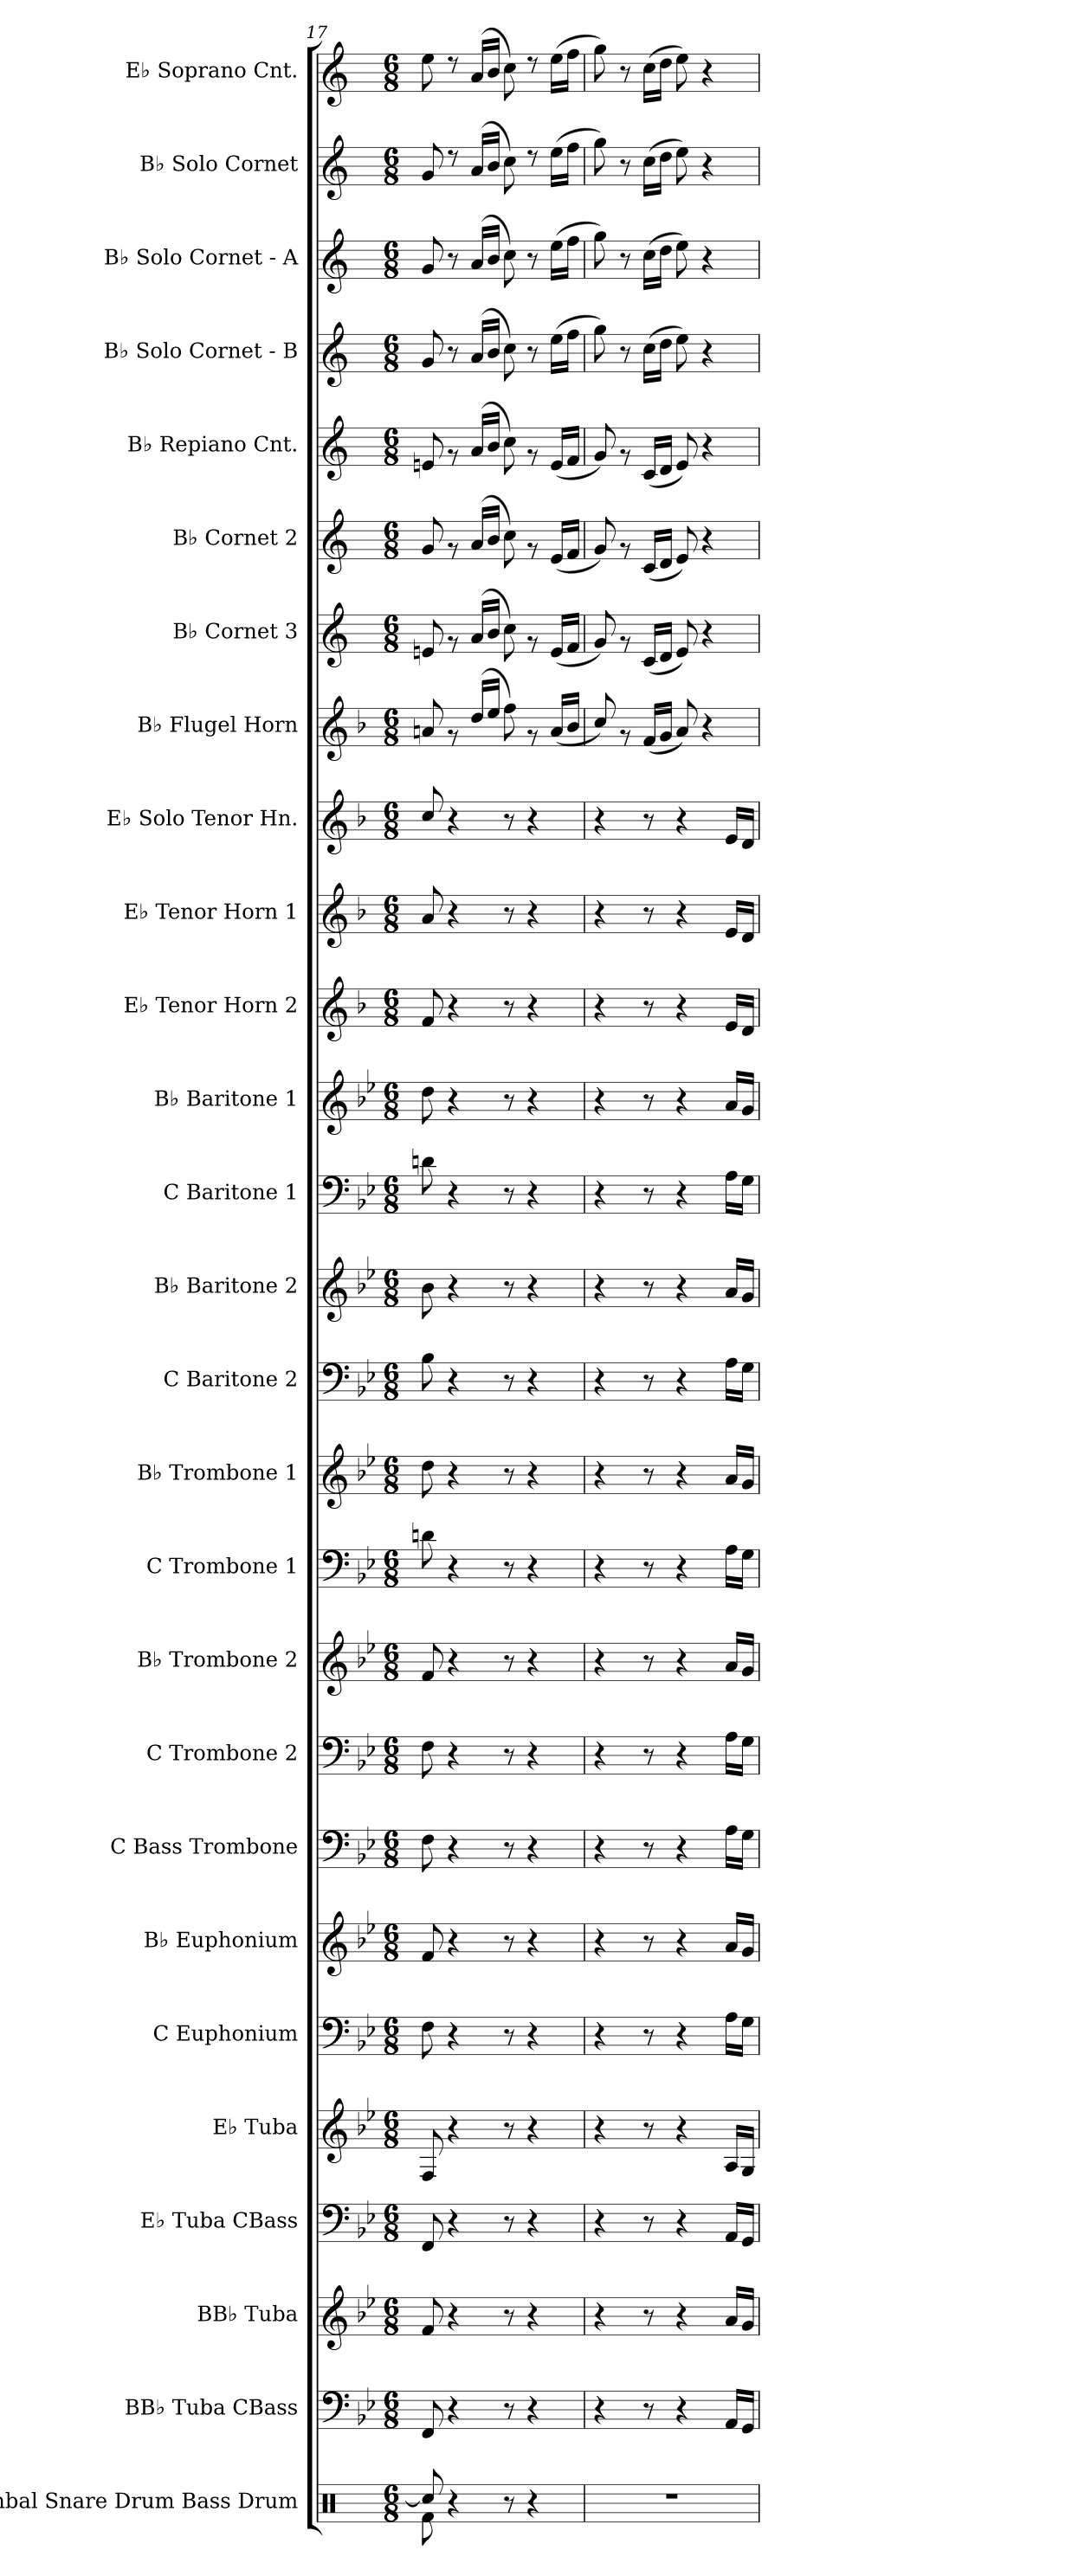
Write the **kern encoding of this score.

**kern	**kern	**kern	**kern	**kern	**kern	**kern	**kern	**kern	**kern	**kern	**kern	**kern	**kern	**kern	**kern	**kern	**kern	**kern	**kern	**kern	**kern	**kern	**kern	**kern	**kern	**kern
*part27	*part26	*part25	*part24	*part23	*part22	*part21	*part20	*part19	*part18	*part17	*part16	*part15	*part14	*part13	*part12	*part11	*part10	*part9	*part8	*part7	*part6	*part5	*part4	*part3	*part2	*part1
*staff27	*staff26	*staff25	*staff24	*staff23	*staff22	*staff21	*staff20	*staff19	*staff18	*staff17	*staff16	*staff15	*staff14	*staff13	*staff12	*staff11	*staff10	*staff9	*staff8	*staff7	*staff6	*staff5	*staff4	*staff3	*staff2	*staff1
*I"Cymbal Snare Drum Bass Drum	*I"BB♭ Tuba CBass	*I"BB♭ Tuba	*I"E♭ Tuba CBass	*I"E♭ Tuba	*I"C Euphonium	*I"B♭ Euphonium	*I"C Bass Trombone	*I"C Trombone 2	*I"B♭ Trombone 2	*I"C Trombone 1	*I"B♭ Trombone 1	*I"C Baritone 2	*I"B♭ Baritone 2	*I"C Baritone 1	*I"B♭ Baritone 1	*I"E♭ Tenor Horn 2	*I"E♭ Tenor Horn 1	*I"E♭ Solo Tenor Hn.	*I"B♭ Flugel Horn	*I"B♭ Cornet 3	*I"B♭ Cornet 2	*I"B♭ Repiano Cnt.	*I"B♭ Solo Cornet - B	*I"B♭ Solo Cornet - A	*I"B♭ Solo Cornet	*I"E♭ Soprano Cnt.
*I'Cym. S.D. B.D.	*	*I'BB♭ Tba.	*	*I'E♭ Tba.	*I'C Euph.	*I'B♭ Euph.	*I'C Bs. Tbn.	*I'C Tbn. 2	*I'B♭ Tbn. 2	*I'C Tbn. 1	*I'B♭ Tbn. 1	*I'C Bar. 2	*I'B♭ Bar. 2	*I'C Bar. 1	*I'B♭ Bar. 1	*I'E♭ Hn. 2	*I'E♭ Hn. 1	*I'E♭ Solo Hn.	*I'B♭ Flg. Hn.	*I'B♭ Cnt. 3	*I'B♭ Cnt. 2	*I'B♭ Rep. Cnt.	*I'B♭ Solo Cnt. - B	*I'B♭ Solo Cnt. - A	*I'B♭ Solo Cnt.	*I'E♭ Sop. Cnt.
*clefX	*clefF4	*clefG2	*clefF4	*clefG2	*clefF4	*clefG2	*clefF4	*clefF4	*clefG2	*clefF4	*clefG2	*clefF4	*clefG2	*clefF4	*clefG2	*clefG2	*clefG2	*clefG2	*clefG2	*clefG2	*clefG2	*clefG2	*clefG2	*clefG2	*clefG2	*clefG2
*	*	*ITrd14c24	*	*ITrd7c12	*	*ITrd7c12	*	*	*ITrd7c12	*	*ITrd7c12	*	*ITrd7c12	*	*ITrd7c12	*ITrd4c7	*ITrd4c7	*ITrd4c7	*ITrd4c7	*ITrd1c2	*ITrd1c2	*ITrd1c2	*ITrd1c2	*ITrd1c2	*ITrd1c2	*ITrd1c2
*k[]	*k[b-e-]	*k[b-e-]	*k[b-e-]	*k[b-e-]	*k[b-e-]	*k[b-e-]	*k[b-e-]	*k[b-e-]	*k[b-e-]	*k[b-e-]	*k[b-e-]	*k[b-e-]	*k[b-e-]	*k[b-e-]	*k[b-e-]	*k[b-e-]	*k[b-e-]	*k[b-e-]	*k[b-e-]	*k[b-e-]	*k[b-e-]	*k[b-e-]	*k[b-e-]	*k[b-e-]	*k[b-e-]	*k[b-e-]
*M6/8	*M6/8	*M6/8	*M6/8	*M6/8	*M6/8	*M6/8	*M6/8	*M6/8	*M6/8	*M6/8	*M6/8	*M6/8	*M6/8	*M6/8	*M6/8	*M6/8	*M6/8	*M6/8	*M6/8	*M6/8	*M6/8	*M6/8	*M6/8	*M6/8	*M6/8	*M6/8
=17	=17	=17	=17	=17	=17	=17	=17	=17	=17	=17	=17	=17	=17	=17	=17	=17	=17	=17	=17	=17	=17	=17	=17	=17	=17	=17
*^	*	*	*	*	*	*	*	*	*	*	*	*	*	*	*	*	*	*	*	*	*	*	*	*	*	*
8Rcc/]	8Rf\	8FF/	8FF/	8FF/	8FF/	8F\	8F/	8F\	8F\	8F/	8dn\	8d\	8B-\	8B-\	8dn\	8d\	8B-/	8d/	8f/	8dn/	8dn/	8f/	8dn/	8f/	8f/	8f/	8dd\
4r	2ryy	4r	4r	4r	4r	4r	4r	4r	4r	4r	4r	4r	4r	4r	4r	4r	4r	4r	4r	8rg	8rg	8rg	8rg	8r	8r	8rdd	8rdd
.	.	.	.	.	.	.	.	.	.	.	.	.	.	.	.	.	.	.	.	(<16g/LL	(<16g/LL	(<16g/LL	(<16g/LL	(<16g/LL	(<16g/LL	(<16g/LL	(<16g/LL
.	.	.	.	.	.	.	.	.	.	.	.	.	.	.	.	.	.	.	.	16a/JJ	16a/JJ	16a/JJ	16a/JJ	16a/JJ	16a/JJ	16a/JJ	16a/JJ
8r	.	8r	8r	8r	8r	8r	8r	8r	8r	8r	8r	8r	8r	8r	8r	8r	8r	8r	8r	8b-\)	8b-\)	8b-\)	8b-\)	8b-\)	8b-\)	8b-\)	8b-\)
4r	.	4r	4r	4r	4r	4r	4r	4r	4r	4r	4r	4r	4r	4r	4r	4r	4r	4r	4r	8rg	8rg	8rg	8rg	8r	8r	8rdd	8rdd
.	8ryy	.	.	.	.	.	.	.	.	.	.	.	.	.	.	.	.	.	.	(<16d/LL	(<16d/LL	(<16d/LL	(<16d/LL	(>16dd\LL	(>16dd\LL	(>16dd\LL	(>16dd\LL
.	.	.	.	.	.	.	.	.	.	.	.	.	.	.	.	.	.	.	.	16e-/JJ	16e-/JJ	16e-/JJ	16e-/JJ	16ee-\JJ	16ee-\JJ	16ee-\JJ	16ee-\JJ
*v	*v	*	*	*	*	*	*	*	*	*	*	*	*	*	*	*	*	*	*	*	*	*	*	*	*	*	*
=18	=18	=18	=18	=18	=18	=18	=18	=18	=18	=18	=18	=18	=18	=18	=18	=18	=18	=18	=18	=18	=18	=18	=18	=18	=18	=18
2.r	4r	4r	4r	4r	4r	4r	4r	4r	4r	4r	4r	4r	4r	4r	4r	4r	4r	4r	8f/)	8f/)	8f/)	8f/)	8ff\)	8ff\)	8ff\)	8ff\)
.	.	.	.	.	.	.	.	.	.	.	.	.	.	.	.	.	.	.	8rg	8rg	8rg	8rg	8r	8r	8r	8r
.	8r	8r	8r	8r	8r	8r	8r	8r	8r	8r	8r	8r	8r	8r	8r	8r	8r	8r	(<16B-/LL	(<16B-/LL	(<16B-/LL	(<16B-/LL	(>16b-\LL	(>16b-\LL	(>16b-\LL	(<16b-\LL
.	.	.	.	.	.	.	.	.	.	.	.	.	.	.	.	.	.	.	16c/JJ	16c/JJ	16c/JJ	16c/JJ	16cc\JJ	16cc\JJ	16cc\JJ	16cc\JJ
.	4r	4r	4r	4r	4r	4r	4r	4r	4r	4r	4r	4r	4r	4r	4r	4r	4r	4r	8d/)	8d/)	8d/)	8d/)	8dd\)	8dd\)	8dd\)	8dd\)
.	.	.	.	.	.	.	.	.	.	.	.	.	.	.	.	.	.	.	4r	4r	4r	4r	4r	4r	4r	4r
.	16AA/LL	16AA/LL	16AA/LL	16AA/LL	16A\LL	16A/LL	16A\LL	16A\LL	16A/LL	16A\LL	16A/LL	16A\LL	16A/LL	16A\LL	16A/LL	16A/LL	16A/LL	16A/LL	.	.	.	.	.	.	.	.
.	16GG/JJ	16GG/JJ	16GG/JJ	16GG/JJ	16G\JJ	16G/JJ	16G\JJ	16G\JJ	16G/JJ	16G\JJ	16G/JJ	16G\JJ	16G/JJ	16G\JJ	16G/JJ	16G/JJ	16G/JJ	16G/JJ	.	.	.	.	.	.	.	.
=	=	=	=	=	=	=	=	=	=	=	=	=	=	=	=	=	=	=	=	=	=	=	=	=	=	=
*-	*-	*-	*-	*-	*-	*-	*-	*-	*-	*-	*-	*-	*-	*-	*-	*-	*-	*-	*-	*-	*-	*-	*-	*-	*-	*-
